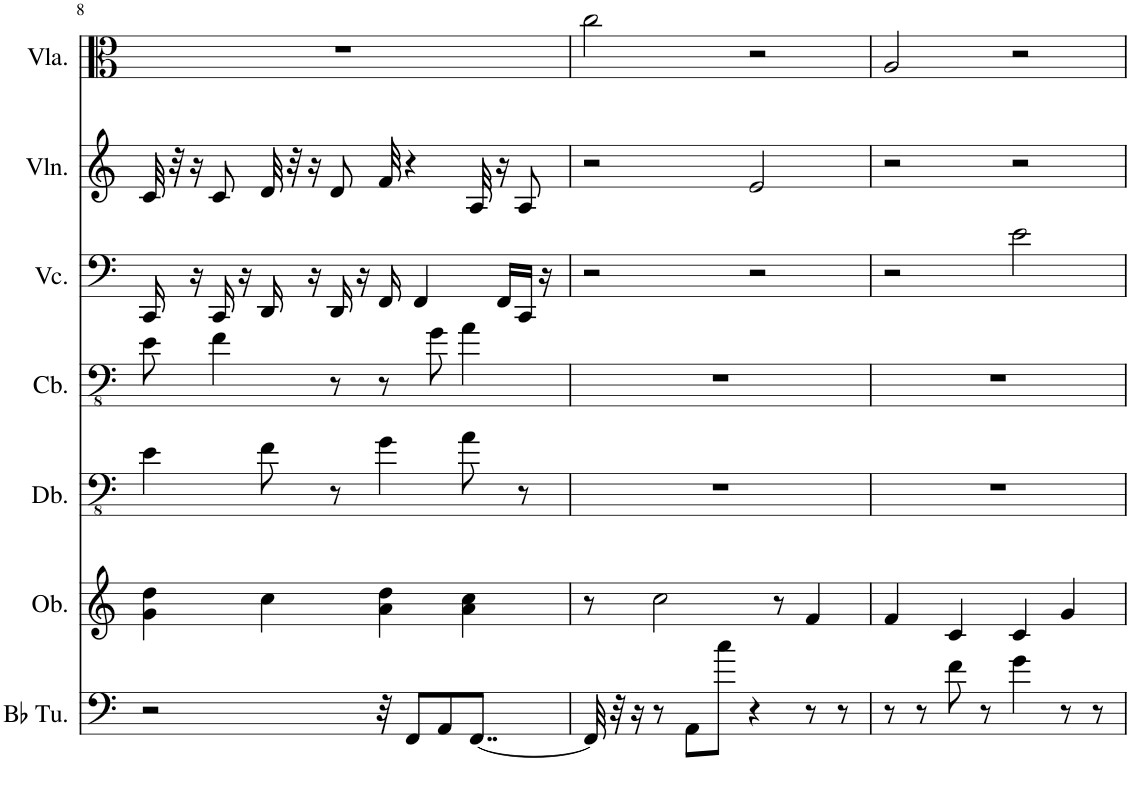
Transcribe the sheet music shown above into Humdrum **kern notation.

**kern	**kern	**kern	**kern	**kern	**kern	**kern
*part7	*part6	*part5	*part4	*part3	*part2	*part1
*staff7	*staff6	*staff5	*staff4	*staff3	*staff2	*staff1
*I"Bb Tuba	*I"Oboe	*I"Double Bass	*I"Contrabass	*I"Violoncello	*I"Violin	*I"Viola
*I'Bb Tu.	*I'Ob.	*I'Db.	*I'Cb.	*I'Vc.	*I'Vln.	*I'Vla.
!!LO:PB:g=z
*clefF4	*clefG2	*clefFv4	*clefFv4	*clefF4	*clefG2	*clefC3
*	*	*Trd7c12	*Trd7c12	*	*	*
*k[]	*k[]	*k[]	*k[]	*k[]	*k[]	*k[]
*M4/4	*M4/4	*M4/4	*M4/4	*M4/4	*M4/4	*M4/4
=8	=8	=8	=8	=8	=8	=8
2r	4g\ 4dd\	4E\	8E\	16CC/	32c/	1r
.	.	.	.	.	32r	.
.	.	.	.	16r	16r	.
.	.	.	4F\	16CC/	8c/	.
.	.	.	.	16r	.	.
.	4cc\	8F\	.	16DD/	32d/	.
.	.	.	.	.	32r	.
.	.	.	.	16r	16r	.
.	.	8r	8r	16DD/	8d/	.
.	.	.	.	16r	.	.
32r	4a\ 4dd\	4G\	8r	16FF/	32f/	.
8FF/L	.	.	.	.	4r	.
.	.	.	.	4FF/	.	.
.	.	.	8G\	.	.	.
8AA/	.	.	.	.	.	.
.	4a\ 4cc\	8A\	4A\	.	.	.
[8..FF/J	.	.	.	.	32A/	.
.	.	.	.	16FF/LL	16r	.
.	.	8r	.	16CC/JJ	8A/	.
.	.	.	.	16r	.	.
=9	=9	=9	=9	=9	=9	=9
32FF/]	8r	1r	1r	2r	2r	2cc\
32r	.	.	.	.	.	.
16r	.	.	.	.	.	.
8r	2cc\	.	.	.	.	.
8AA\L	.	.	.	.	.	.
8cc\J	.	.	.	.	.	.
4r	.	.	.	2r	2e/	2r
.	8r	.	.	.	.	.
8r	4f/	.	.	.	.	.
8r	.	.	.	.	.	.
=10	=10	=10	=10	=10	=10	=10
8r	4f/	1r	1r	2r	2r	2A/
8r	.	.	.	.	.	.
8f\	4c/	.	.	.	.	.
8r	.	.	.	.	.	.
4g\	4c/	.	.	2e\	2r	2r
8r	4g/	.	.	.	.	.
8r	.	.	.	.	.	.
=	=	=	=	=	=	=
*-	*-	*-	*-	*-	*-	*-
